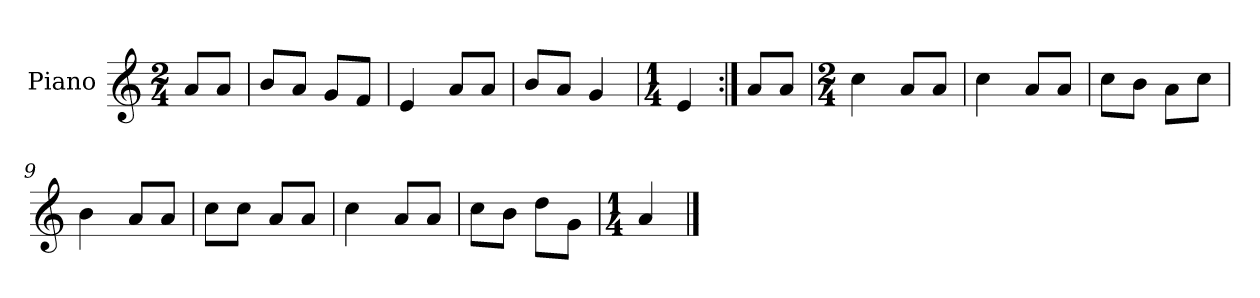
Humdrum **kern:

**kern
*part1
*staff1
*I"Piano
*I'Pno.
*clefG2
*k[]
*M2/4
=
8a/L
8a/J
=1
8b/L
8a/J
8g/L
8f/J
=2
4e/
8a/L
8a/J
=3
8b/L
8a/J
4g/
=4
*M1/4
4e/
=5:|!
8a/L
8a/J
=6
*M2/4
4cc\
8a/L
8a/J
=7
4cc\
8a/L
8a/J
=8
8cc\L
8b\J
8a\L
8cc\J
=9
4b\
8a/L
8a/J
=10
8cc\L
8cc\J
8a/L
8a/J
=11
4cc\
8a/L
8a/J
!!LO:LB:g=z
=12
8cc\L
8b\J
8dd\L
8g\J
=13
*M1/4
4a/
==
*-
